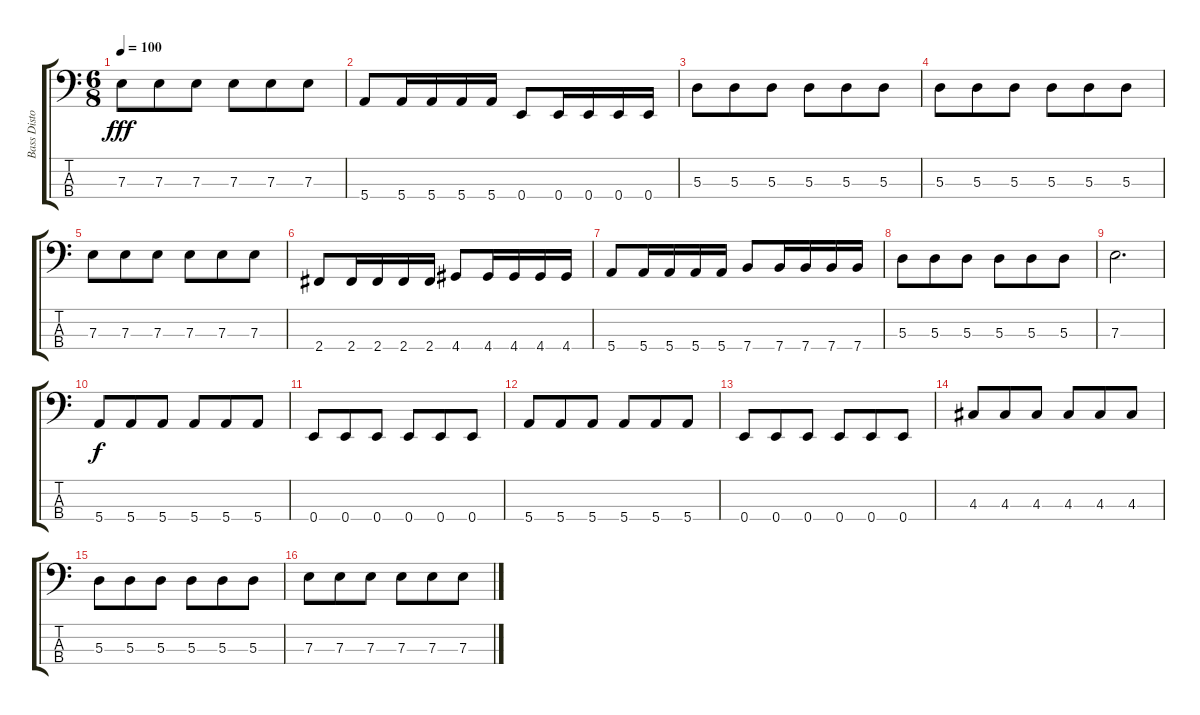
\track ("Bass Disto" "Bass Disto") {instrument distortionguitar}
\staff {score tabs}
\tuning (G2 D2 A1 E1) {hide}
\ts (6 8)
\tempo 100
\clef f4
\ks c
7.3.8{dy fff} 7.3.8 7.3.8 7.3.8 7.3.8 7.3.8 |
5.4.8 5.4.16 5.4.16 5.4.16 5.4.16 0.4.8 0.4.16 0.4.16 0.4.16 0.4.16 |
5.3.8 5.3.8 5.3.8 5.3.8 5.3.8 5.3.8 |
5.3.8 5.3.8 5.3.8 5.3.8 5.3.8 5.3.8 |
7.3.8 7.3.8 7.3.8 7.3.8 7.3.8 7.3.8 |
2.4.8 2.4.16 2.4.16 2.4.16 2.4.16 4.4.8 4.4.16 4.4.16 4.4.16 4.4.16 |
5.4.8 5.4.16 5.4.16 5.4.16 5.4.16 7.4.8 7.4.16 7.4.16 7.4.16 7.4.16 |
5.3.8 5.3.8 5.3.8 5.3.8 5.3.8 5.3.8 |
7.3.2{d} |
5.4.8{dy f} 5.4.8 5.4.8 5.4.8 5.4.8 5.4.8 |
0.4.8 0.4.8 0.4.8 0.4.8 0.4.8 0.4.8 |
5.4.8 5.4.8 5.4.8 5.4.8 5.4.8 5.4.8 |
0.4.8 0.4.8 0.4.8 0.4.8 0.4.8 0.4.8 |
4.3.8 4.3.8 4.3.8 4.3.8 4.3.8 4.3.8 |
5.3.8 5.3.8 5.3.8 5.3.8 5.3.8 5.3.8 |
7.3.8 7.3.8 7.3.8 7.3.8 7.3.8 7.3.8
